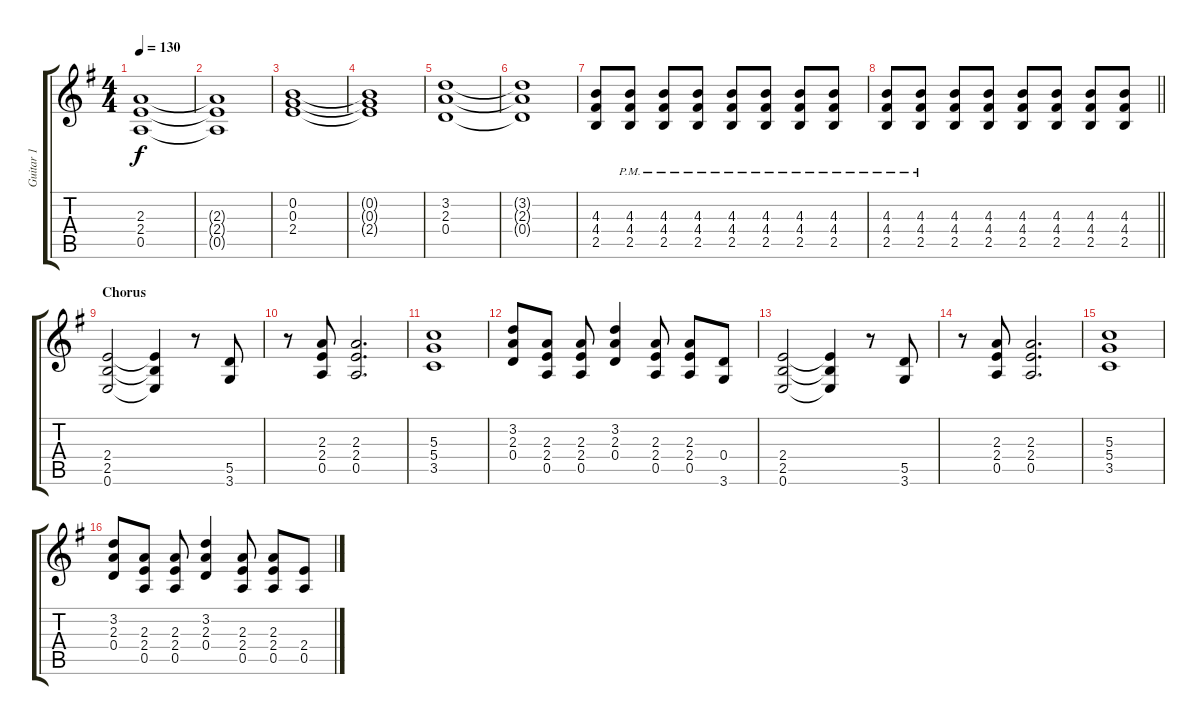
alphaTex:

\track ("Guitar 1" "Guitar 1") {instrument overdrivenguitar}
\staff {score tabs}
\tuning (E4 B3 G3 D3 A2 E2) {hide}
\ts (4 4)
\tempo 130
\clef g2
\ks g
(2.3 2.4 0.5).1{dy f} |
(2.3{t} 2.4{t} 0.5{t}).1 |
(0.2 0.3 2.4).1 |
(0.2{t} 0.3{t} 2.4{t}).1 |
(3.2 2.3 0.4).1 |
(3.2{t} 2.3{t} 0.4{t}).1 |
(4.3 4.4 2.5).8 (4.3{pm} 4.4{pm} 2.5{pm}).8 (4.3{pm} 4.4{pm} 2.5{pm}).8 (4.3{pm} 4.4{pm} 2.5{pm}).8 (4.3{pm} 4.4{pm} 2.5{pm}).8 (4.3{pm} 4.4{pm} 2.5{pm}).8 (4.3{pm} 4.4{pm} 2.5{pm}).8 (4.3{pm} 4.4{pm} 2.5{pm}).8 |
\barLineRight lightlight
(4.3{pm} 4.4{pm} 2.5{pm}).8 (4.3{pm} 4.4{pm} 2.5{pm}).8 (4.3 4.4 2.5).8 (4.3 4.4 2.5).8 (4.3 4.4 2.5).8 (4.3 4.4 2.5).8 (4.3 4.4 2.5).8 (4.3 4.4 2.5).8 |
\section ("" "Chorus")
(2.4 2.5 0.6).2 (2.4{t} 2.5{t} 0.6{t}).4 r.8 (5.5 3.6).8 |
r.8 (2.3 2.4 0.5).8 (2.3 2.4 0.5).2{d} |
(5.3 5.4 3.5).1 |
(3.2 2.3 0.4).8 (2.3 2.4 0.5).8 (2.3 2.4 0.5).8 (3.2 2.3 0.4).4 (2.3 2.4 0.5).8 (2.3 2.4 0.5).8 (0.4 3.6).8 |
(2.4 2.5 0.6).2 (2.4{t} 2.5{t} 0.6{t}).4 r.8 (5.5 3.6).8 |
r.8 (2.3 2.4 0.5).8 (2.3 2.4 0.5).2{d} |
(5.3 5.4 3.5).1 |
(3.2 2.3 0.4).8 (2.3 2.4 0.5).8 (2.3 2.4 0.5).8 (3.2 2.3 0.4).4 (2.3 2.4 0.5).8 (2.3 2.4 0.5).8 (2.4 0.5).8
